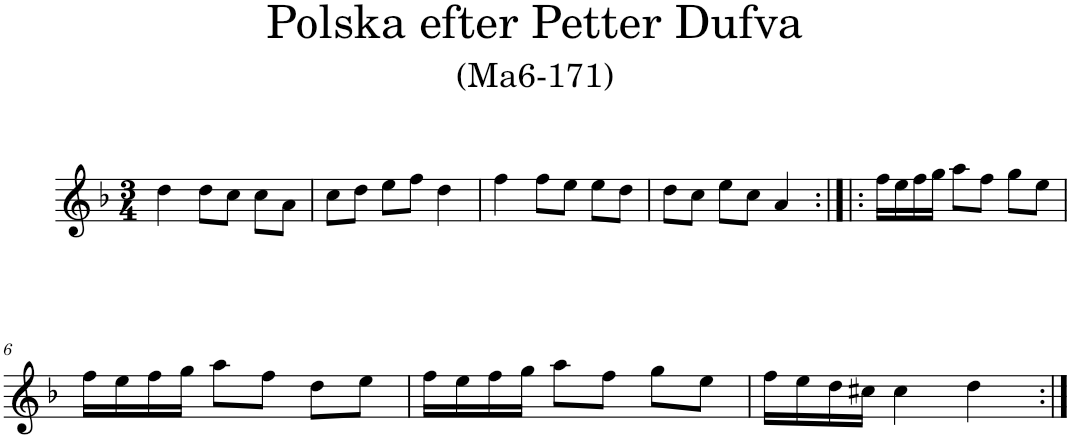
**kern
*part1
*staff1
*I"Piano
*I'Pno
*clefG2
*k[b-]
*d:
*M3/4
=1
4dd\
8dd\L
8cc\J
8cc\L
8a\J
=2
8cc\L
8dd\J
8ee\L
8ff\J
4dd\
=3
4ff\
8ff\L
8ee\J
8ee\L
8dd\J
=4
8dd\L
8cc\J
8ee\L
8cc\J
4a/
=5:|!|:
16ff\LL
16ee\
16ff\
16gg\JJ
8aa\L
8ff\J
8gg\L
8ee\J
!!LO:LB:g=z
=6
16ff\LL
16ee\
16ff\
16gg\JJ
8aa\L
8ff\J
8dd\L
8ee\J
=7
16ff\LL
16ee\
16ff\
16gg\JJ
8aa\L
8ff\J
8gg\L
8ee\J
=8
16ff\LL
16ee\
16dd\
16cc#X\JJ
4cc#\
4dd\
=:|!
*-
